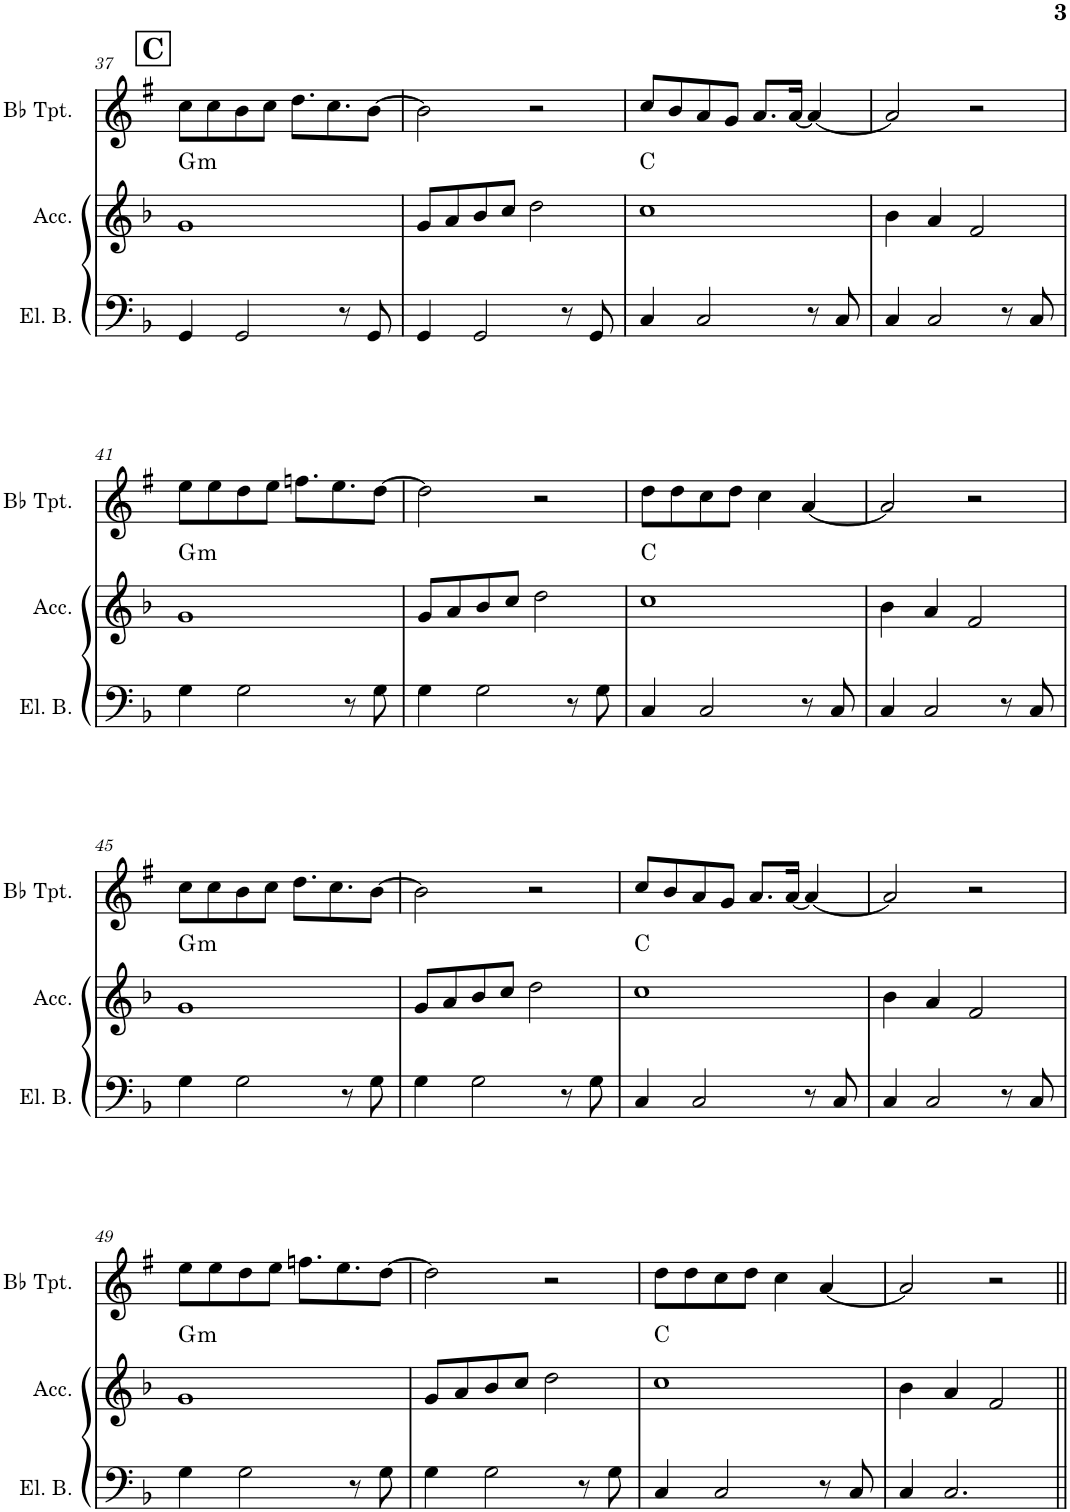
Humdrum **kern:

**kern	**kern	**harte	**kern
*part3	*part2	*part2	*part1
*staff3	*staff2	*	*staff1
*I"Electric Bass	*I"Accordion	*	*I"Bb Trumpet
*I'El. B.	*I'Acc.	*	*I'Bb Tpt.
!!LO:PB:g=z
*clefF4	*clefG2	*	*clefG2
*Trd7c12	*	*	*Trd1c2
*k[b-]	*k[b-]	*	*k[f#]
*M2/2	*M2/2	*	*M2/2
*met(c|)	*met(c|)	*	*met(c|)
!!LO:REH:place=s1:a:B:cj:fs=14:t=C
=37	=37	=37	=37
!	!	!LO:H:kt=m	!
4GG/	1g	G:min	8cc\L
.	.	.	8cc\
2GG/	.	.	8b\
.	.	.	8cc\J
.	.	.	8.dd\L
.	.	.	8.cc\
8r	.	.	.
8GG/	.	.	[8b\J
=38	=38	=38	=38
4GG/	8g/L	.	2b\]
.	8a/	.	.
2GG/	8b-/	.	.
.	8cc/J	.	.
.	2dd\	.	2r
8r	.	.	.
8GG/	.	.	.
=39	=39	=39	=39
4C/	1cc	C:maj	8cc/L
.	.	.	8b/
2C/	.	.	8a/
.	.	.	8g/J
.	.	.	8.a/L
.	.	.	[16a/Jk
8r	.	.	4a/_
8C/	.	.	.
=40	=40	=40	=40
4C/	4b-\	.	2a/]
2C/	4a/	.	.
.	2f/	.	2r
8r	.	.	.
8C/	.	.	.
!!LO:LB:g=z
=41	=41	=41	=41
!	!	!LO:H:kt=m	!
4G\	1g	G:min	8ee\L
.	.	.	8ee\
2G\	.	.	8dd\
.	.	.	8ee\J
.	.	.	8.ffn\L
.	.	.	8.ee\
8r	.	.	.
8G\	.	.	[8dd\J
=42	=42	=42	=42
4G\	8g/L	.	2dd\]
.	8a/	.	.
2G\	8b-/	.	.
.	8cc/J	.	.
.	2dd\	.	2r
8r	.	.	.
8G\	.	.	.
=43	=43	=43	=43
4C/	1cc	C:maj	8dd\L
.	.	.	8dd\
2C/	.	.	8cc\
.	.	.	8dd\J
.	.	.	4cc\
8r	.	.	[4a/
8C/	.	.	.
=44	=44	=44	=44
4C/	4b-\	.	2a/]
2C/	4a/	.	.
.	2f/	.	2r
8r	.	.	.
8C/	.	.	.
!!LO:LB:g=z
=45	=45	=45	=45
!	!	!LO:H:kt=m	!
4G\	1g	G:min	8cc\L
.	.	.	8cc\
2G\	.	.	8b\
.	.	.	8cc\J
.	.	.	8.dd\L
.	.	.	8.cc\
8r	.	.	.
8G\	.	.	[8b\J
=46	=46	=46	=46
4G\	8g/L	.	2b\]
.	8a/	.	.
2G\	8b-/	.	.
.	8cc/J	.	.
.	2dd\	.	2r
8r	.	.	.
8G\	.	.	.
=47	=47	=47	=47
4C/	1cc	C:maj	8cc/L
.	.	.	8b/
2C/	.	.	8a/
.	.	.	8g/J
.	.	.	8.a/L
.	.	.	[16a/Jk
8r	.	.	4a/_
8C/	.	.	.
=48	=48	=48	=48
4C/	4b-\	.	2a/]
2C/	4a/	.	.
.	2f/	.	2r
8r	.	.	.
8C/	.	.	.
!!LO:LB:g=z
=49	=49	=49	=49
!	!	!LO:H:kt=m	!
4G\	1g	G:min	8ee\L
.	.	.	8ee\
2G\	.	.	8dd\
.	.	.	8ee\J
.	.	.	8.ffn\L
.	.	.	8.ee\
8r	.	.	.
8G\	.	.	[8dd\J
=50	=50	=50	=50
4G\	8g/L	.	2dd\]
.	8a/	.	.
2G\	8b-/	.	.
.	8cc/J	.	.
.	2dd\	.	2r
8r	.	.	.
8G\	.	.	.
=51	=51	=51	=51
4C/	1cc	C:maj	8dd\L
.	.	.	8dd\
2C/	.	.	8cc\
.	.	.	8dd\J
.	.	.	4cc\
8r	.	.	[4a/
8C/	.	.	.
=52	=52	=52	=52
4C/	4b-\	.	2a/]
2.C/	4a/	.	.
.	2f/	.	2r
=||	=||	=||	=||
*-	*-	*-	*-
